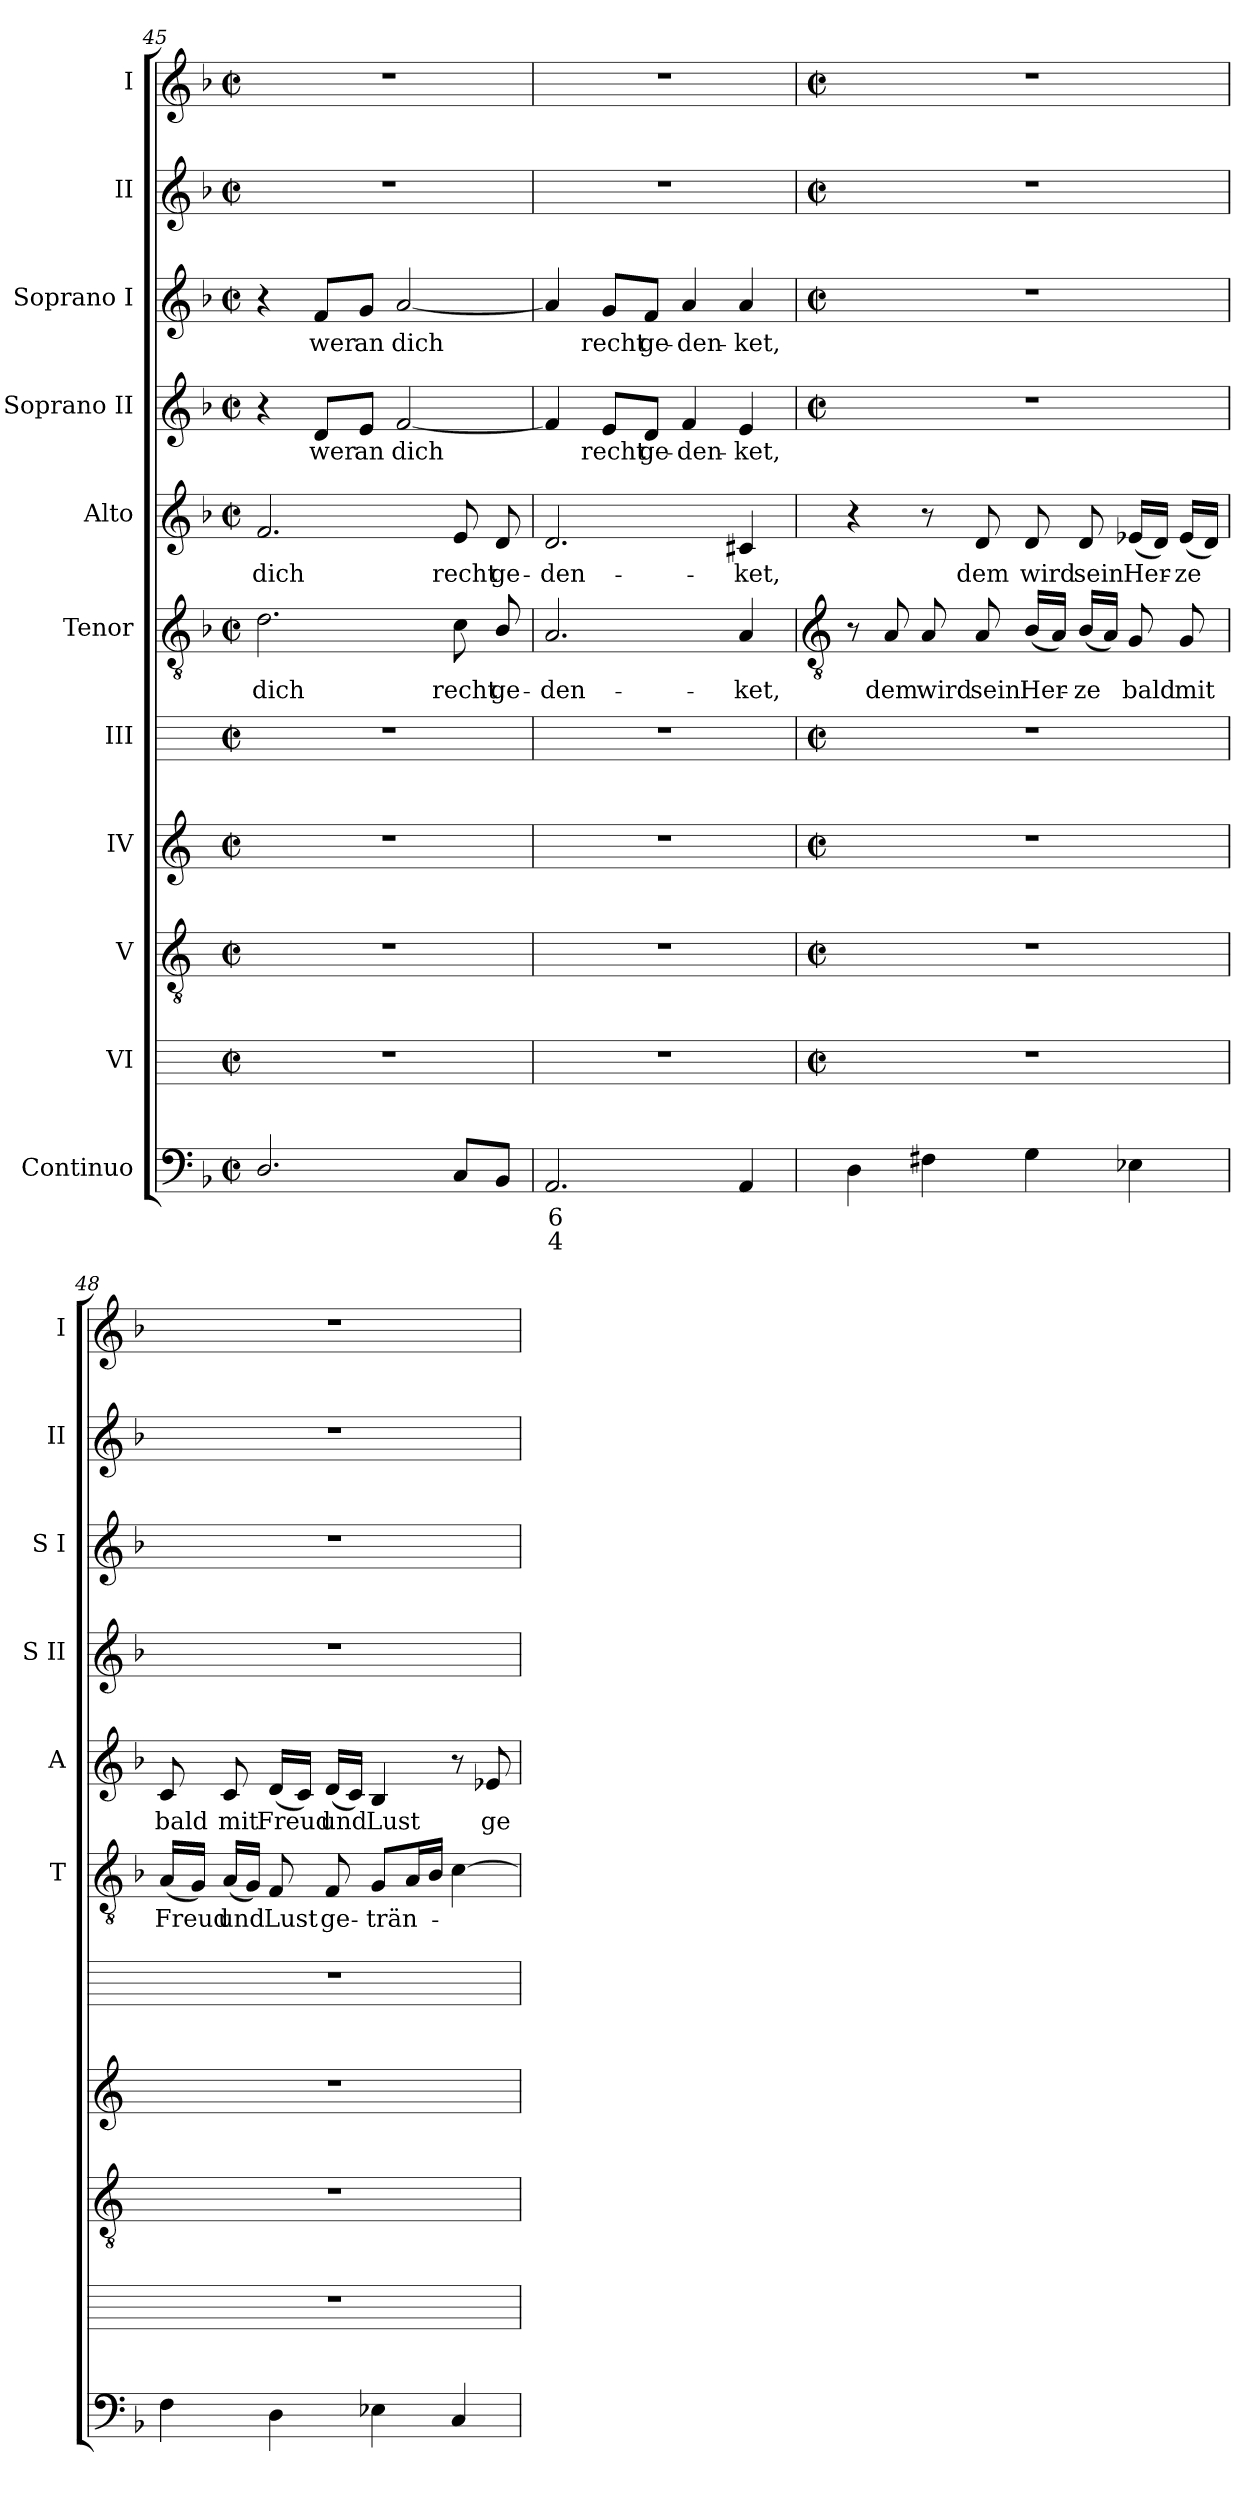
**kern	**text	**text	**kern	**kern	**kern	**kern	**kern	**text	**kern	**text	**kern	**text	**kern	**text	**kern	**kern
*part11	*part11	*part11	*part10	*part9	*part8	*part7	*part6	*part6	*part5	*part5	*part4	*part4	*part3	*part3	*part2	*part1
*staff11	*staff11	*staff11	*staff10	*staff9	*staff8	*staff7	*staff6	*staff6	*staff5	*staff5	*staff4	*staff4	*staff3	*staff3	*staff2	*staff1
*I"Continuo	*	*	*I"VI	*I"V	*I"IV	*I"III	*I"Tenor	*	*I"Alto	*	*I"Soprano II	*	*I"Soprano I	*	*I"II	*I"I
*	*	*	*	*	*	*	*I'T	*	*I'A	*	*I'S II	*	*I'S I	*	*I'II	*I'I
*clefF4	*	*	*	*clefGv2	*clefG2	*	*clefGv2	*	*clefG2	*	*clefG2	*	*clefG2	*	*clefG2	*clefG2
*	*	*	*ITrd4c7	*ITrd4c7	*ITrd4c7	*ITrd4c7	*	*	*	*	*	*	*	*	*	*
*k[b-]	*	*	*	*k[b-]	*k[b-]	*	*k[b-]	*	*k[b-]	*	*k[b-]	*	*k[b-]	*	*k[b-]	*k[b-]
*F:	*	*	*	*F:	*F:	*	*F:	*	*F:	*	*F:	*	*F:	*	*F:	*F:
*M2/2	*	*	*M2/2	*M2/2	*M2/2	*M2/2	*M2/2	*	*M2/2	*	*M2/2	*	*M2/2	*	*M2/2	*M2/2
*met(c|)	*	*	*met(c|)	*met(c|)	*met(c|)	*met(c|)	*met(c|)	*	*met(c|)	*	*met(c|)	*	*met(c|)	*	*met(c|)	*met(c|)
=45	=45	=45	=45	=45	=45	=45	=45	=45	=45	=45	=45	=45	=45	=45	=45	=45
!	!	!	!	!	!	!	!	!LO:LY:b	!	!LO:LY:b	!	!	!	!	!	!
2.D/	.	.	1r	1r	1r	1r	2.d	dich	2.f	dich	4r	.	4r	.	1r	1r
!	!	!	!	!	!	!	!	!	!	!	!	!LO:LY:b	!	!LO:LY:b	!	!
.	.	.	.	.	.	.	.	.	.	.	8d/L	wer	8f/L	wer	.	.
!	!	!	!	!	!	!	!	!	!	!	!	!LO:LY:b	!	!LO:LY:b	!	!
.	.	.	.	.	.	.	.	.	.	.	8e/J	an	8g/J	an	.	.
!	!	!	!	!	!	!	!	!	!	!	!	!LO:LY:b	!	!LO:LY:b	!	!
.	.	.	.	.	.	.	.	.	.	.	[2f	dich	[2a	dich	.	.
!	!	!	!	!	!	!	!	!LO:LY:b	!	!LO:LY:b	!	!	!	!	!	!
8CL	.	.	.	.	.	.	8c	recht	8e	recht	.	.	.	.	.	.
!	!	!	!	!	!	!	!	!LO:LY:b	!	!LO:LY:b	!	!	!	!	!	!
8BB-J	.	.	.	.	.	.	8B-/	ge-	8d	ge-	.	.	.	.	.	.
=46	=46	=46	=46	=46	=46	=46	=46	=46	=46	=46	=46	=46	=46	=46	=46	=46
!	!LO:LY:b	!LO:LY:b	!	!	!	!	!	!LO:LY:b	!	!LO:LY:b	!	!	!	!	!	!
2.AA	6	4	1r	1r	1r	1r	2.A	-den-	2.d	-den-	4f]	.	4a]	.	1r	1r
!	!	!	!	!	!	!	!	!	!	!	!	!LO:LY:b	!	!LO:LY:b	!	!
.	.	.	.	.	.	.	.	.	.	.	8e/L	recht	8g/L	recht	.	.
!	!	!	!	!	!	!	!	!	!	!	!	!LO:LY:b	!	!LO:LY:b	!	!
.	.	.	.	.	.	.	.	.	.	.	8d/J	ge-	8f/J	ge-	.	.
!	!	!	!	!	!	!	!	!	!	!	!	!LO:LY:b	!	!LO:LY:b	!	!
.	.	.	.	.	.	.	.	.	.	.	4f	-den-	4a	-den-	.	.
!	!	!	!	!	!	!	!	!LO:LY:b	!	!LO:LY:b	!	!LO:LY:b	!	!LO:LY:b	!	!
4AA	.	.	.	.	.	.	4A	-ket,	4c#X	-ket,	4e	-ket,	4a	-ket,	.	.
!!LO:LB:g=z
=47	=47	=47	=47	=47	=47	=47	=47	=47	=47	=47	=47	=47	=47	=47	=47	=47
*	*	*	*	*	*	*	*clefGv2	*	*	*	*	*	*	*	*	*
*	*	*	*M2/2	*M2/2	*M2/2	*M2/2	*	*	*	*	*M2/2	*	*M2/2	*	*M2/2	*M2/2
*	*	*	*met(c|)	*met(c|)	*met(c|)	*met(c|)	*	*	*	*	*met(c|)	*	*met(c|)	*	*met(c|)	*met(c|)
4D	.	.	1r	1r	1r	1r	8r	.	4r	.	1r	.	1r	.	1r	1r
!	!	!	!	!	!	!	!	!LO:LY:b	!	!	!	!	!	!	!	!
.	.	.	.	.	.	.	8A	dem	.	.	.	.	.	.	.	.
!	!	!	!	!	!	!	!	!LO:LY:b	!	!	!	!	!	!	!	!
4F#X	.	.	.	.	.	.	8A	wird	8r	.	.	.	.	.	.	.
!	!	!	!	!	!	!	!	!LO:LY:b	!	!LO:LY:b	!	!	!	!	!	!
.	.	.	.	.	.	.	8A	sein	8d	dem	.	.	.	.	.	.
!	!	!	!	!	!	!	!	!LO:LY:b	!	!LO:LY:b	!	!	!	!	!	!
4G	.	.	.	.	.	.	(<16B-LL	Her-	8d	wird	.	.	.	.	.	.
.	.	.	.	.	.	.	16AJJ)	.	.	.	.	.	.	.	.	.
!	!	!	!	!	!	!	!	!LO:LY:b	!	!LO:LY:b	!	!	!	!	!	!
.	.	.	.	.	.	.	(<16B-LL	ze	8d	sein	.	.	.	.	.	.
.	.	.	.	.	.	.	16AJJ)	.	.	.	.	.	.	.	.	.
!	!	!	!	!	!	!	!	!LO:LY:b	!	!LO:LY:b	!	!	!	!	!	!
4E-X	.	.	.	.	.	.	8G	bald	(<16e-XLL	Her-	.	.	.	.	.	.
.	.	.	.	.	.	.	.	.	16dJJ)	.	.	.	.	.	.	.
!	!	!	!	!	!	!	!	!LO:LY:b	!	!LO:LY:b	!	!	!	!	!	!
.	.	.	.	.	.	.	8G	mit	(<16e-LL	ze	.	.	.	.	.	.
.	.	.	.	.	.	.	.	.	16dJJ)	.	.	.	.	.	.	.
=48	=48	=48	=48	=48	=48	=48	=48	=48	=48	=48	=48	=48	=48	=48	=48	=48
!	!	!	!	!	!	!	!	!LO:LY:b	!	!LO:LY:b	!	!	!	!	!	!
4F	.	.	1r	1r	1r	1r	(<16ALL	Freud	8c	bald	1r	.	1r	.	1r	1r
.	.	.	.	.	.	.	16GJJ)	.	.	.	.	.	.	.	.	.
!	!	!	!	!	!	!	!	!LO:LY:b	!	!LO:LY:b	!	!	!	!	!	!
.	.	.	.	.	.	.	(<16ALL	und	8c	mit	.	.	.	.	.	.
.	.	.	.	.	.	.	16GJJ)	.	.	.	.	.	.	.	.	.
!	!	!	!	!	!	!	!	!LO:LY:b	!	!LO:LY:b	!	!	!	!	!	!
4D	.	.	.	.	.	.	8F	Lust	(<16dLL	Freud	.	.	.	.	.	.
.	.	.	.	.	.	.	.	.	16cJJ)	.	.	.	.	.	.	.
!	!	!	!	!	!	!	!	!LO:LY:b	!	!LO:LY:b	!	!	!	!	!	!
.	.	.	.	.	.	.	8F	ge-	(<16dLL	und	.	.	.	.	.	.
.	.	.	.	.	.	.	.	.	16cJJ)	.	.	.	.	.	.	.
!	!	!	!	!	!	!	!	!LO:LY:b	!	!LO:LY:b	!	!	!	!	!	!
4E-X	.	.	.	.	.	.	8GL	-trän-	4B-	Lust	.	.	.	.	.	.
.	.	.	.	.	.	.	16AL	.	.	.	.	.	.	.	.	.
.	.	.	.	.	.	.	16B-JJ	.	.	.	.	.	.	.	.	.
4C	.	.	.	.	.	.	[4c	.	8r	.	.	.	.	.	.	.
!	!	!	!	!	!	!	!	!	!	!LO:LY:b	!	!	!	!	!	!
.	.	.	.	.	.	.	.	.	8e-X	ge-	.	.	.	.	.	.
=	=	=	=	=	=	=	=	=	=	=	=	=	=	=	=	=
*-	*-	*-	*-	*-	*-	*-	*-	*-	*-	*-	*-	*-	*-	*-	*-	*-
